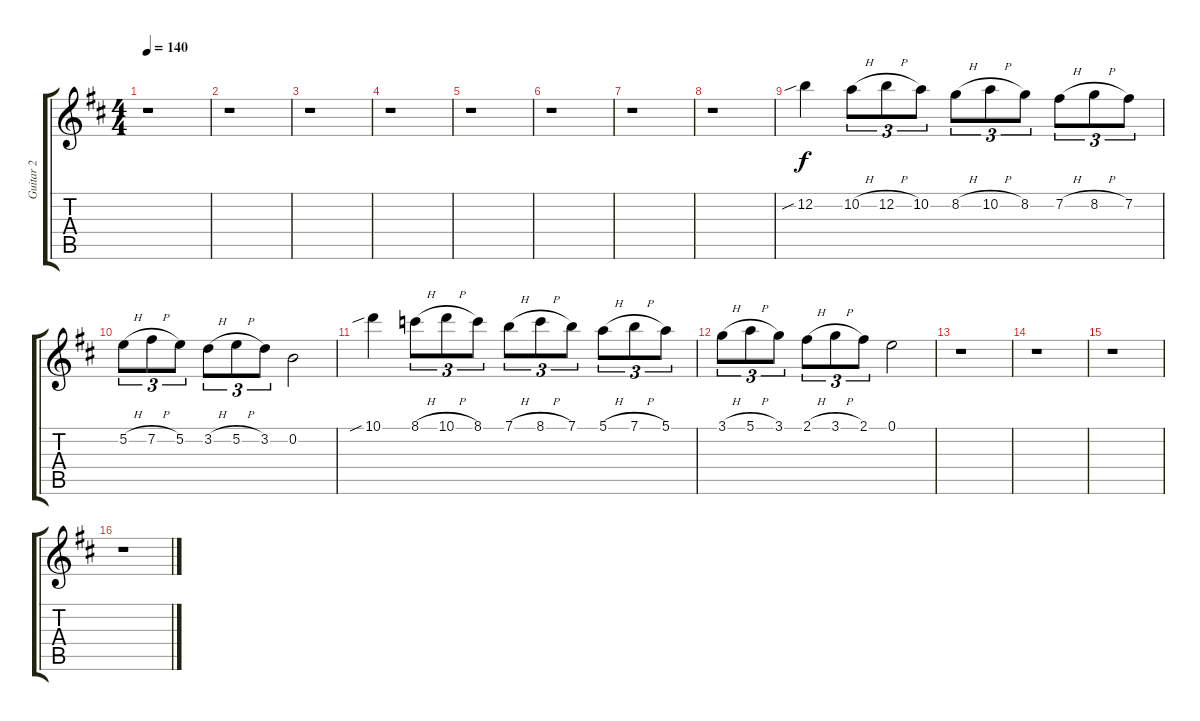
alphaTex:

\track ("Guitar 2" "Guitar 2") {instrument distortionguitar}
\staff {score tabs}
\tuning (E4 B3 G3 D3 A2 E2) {hide}
\ts (4 4)
\tempo 140
\clef g2
\ks d
r.1{dy f} |
r.1 |
r.1 |
r.1 |
r.1 |
r.1 |
r.1 |
r.1 |
12.2{sib}.4 10.2{h}.8{tu (3 2)} 12.2{h}.8{tu (3 2)} 10.2.8{tu (3 2)} 8.2{h}.8{tu (3 2)} 10.2{h}.8{tu (3 2)} 8.2.8{tu (3 2)} 7.2{h}.8{tu (3 2)} 8.2{h}.8{tu (3 2)} 7.2.8{tu (3 2)} |
5.2{h}.8{tu (3 2)} 7.2{h}.8{tu (3 2)} 5.2.8{tu (3 2)} 3.2{h}.8{tu (3 2)} 5.2{h}.8{tu (3 2)} 3.2.8{tu (3 2)} 0.2.2 |
10.1{sib}.4 8.1{h}.8{tu (3 2)} 10.1{h}.8{tu (3 2)} 8.1.8{tu (3 2)} 7.1{h}.8{tu (3 2)} 8.1{h}.8{tu (3 2)} 7.1.8{tu (3 2)} 5.1{h}.8{tu (3 2)} 7.1{h}.8{tu (3 2)} 5.1.8{tu (3 2)} |
3.1{h}.8{tu (3 2)} 5.1{h}.8{tu (3 2)} 3.1.8{tu (3 2)} 2.1{h}.8{tu (3 2)} 3.1{h}.8{tu (3 2)} 2.1.8{tu (3 2)} 0.1.2 |
r.1 |
r.1 |
r.1 |
r.1
